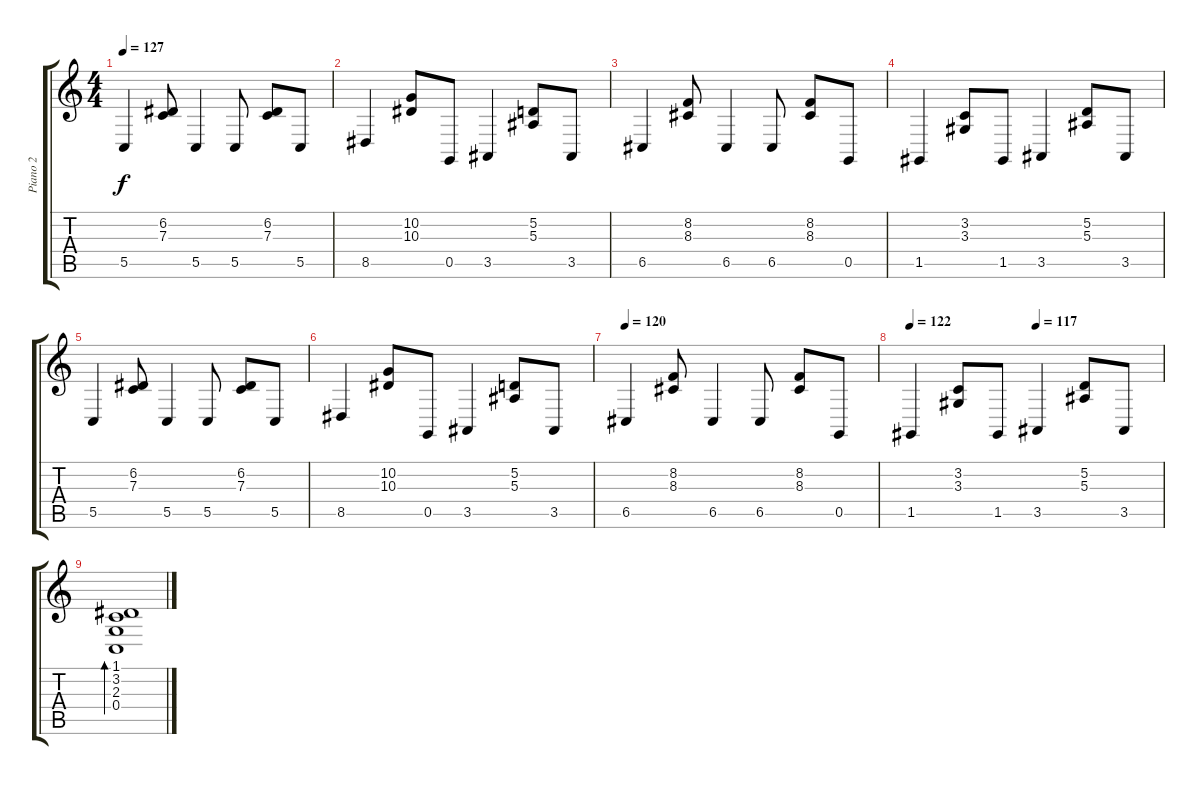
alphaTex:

\track ("Piano 2" "Piano 2") {instrument honkytonkpiano}
\staff {score tabs}
\tuning (D4 A3 F3 C3 G2 C2) {hide}
\ts (4 4)
\tempo 127
\clef g2
\ks c
5.5.4{dy f} (6.2 7.3).8 5.5.4 5.5.8 (6.2 7.3).8 5.5.8 |
8.5.4 (10.2 10.3).8 0.5.8 3.5.4 (5.2 5.3).8 3.5.8 |
6.5.4 (8.2 8.3).8 6.5.4 6.5.8 (8.2 8.3).8 0.5.8 |
1.5.4 (3.2 3.3).8 1.5.8 3.5.4 (5.2 5.3).8 3.5.8 |
5.5.4 (6.2 7.3).8 5.5.4 5.5.8 (6.2 7.3).8 5.5.8 |
8.5.4 (10.2 10.3).8 0.5.8 3.5.4 (5.2 5.3).8 3.5.8 |
\tempo 120
6.5.4 (8.2 8.3).8 6.5.4 6.5.8 (8.2 8.3).8 0.5.8 |
\tempo 122
\tempo (117 0.5)
1.5.4 (3.2 3.3).8 1.5.8 3.5.4 (5.2 5.3).8 3.5.8 |
(1.1 3.2 2.3 0.4).1{bd 480}
